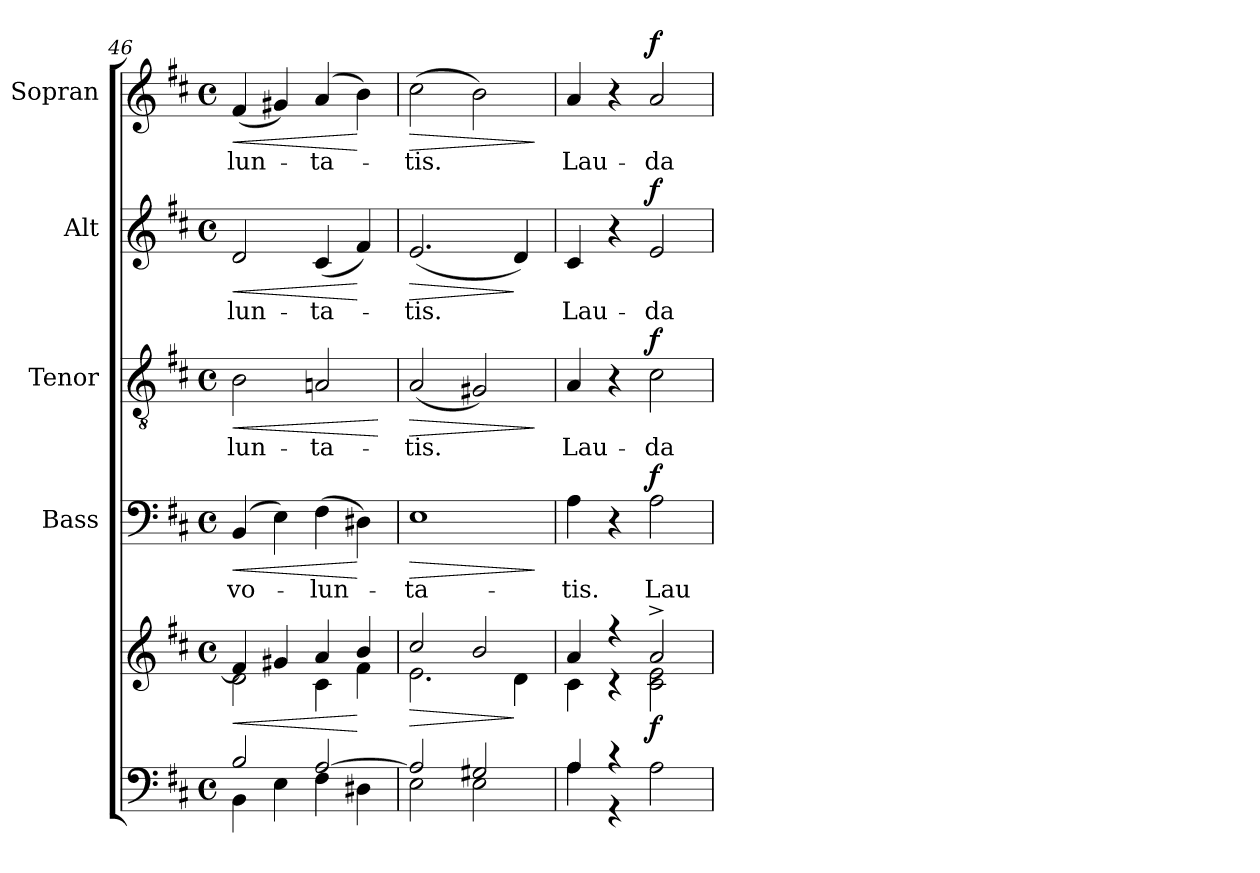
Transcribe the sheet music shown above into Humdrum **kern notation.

**kern	**kern	**dynam	**kern	**text	**dynam	**kern	**text	**dynam	**kern	**text	**dynam	**kern	**text	**dynam
*part5	*part5	*part5	*part4	*part4	*part4	*part3	*part3	*part3	*part2	*part2	*part2	*part1	*part1	*part1
*staff6	*staff5	*staff5/6	*staff4	*staff4	*staff4	*staff3	*staff3	*staff3	*staff2	*staff2	*staff2	*staff1	*staff1	*staff1
*	*	*	*I"Bass	*	*	*I"Tenor	*	*	*I"Alt	*	*	*I"Sopran	*	*
*	*	*	*I'B.	*	*	*I'T.	*	*	*I'A.	*	*	*I'S.	*	*
*clefF4	*clefG2	*	*clefF4	*	*	*clefGv2	*	*	*clefG2	*	*	*clefG2	*	*
*k[f#c#]	*k[f#c#]	*	*k[f#c#]	*	*	*k[f#c#]	*	*	*k[f#c#]	*	*	*k[f#c#]	*	*
*D:	*D:	*	*D:	*	*	*D:	*	*	*D:	*	*	*D:	*	*
*M4/4	*M4/4	*	*M4/4	*	*	*M4/4	*	*	*M4/4	*	*	*M4/4	*	*
*met(c)	*met(c)	*	*met(c)	*	*	*met(c)	*	*	*met(c)	*	*	*met(c)	*	*
=46	=46	=46	=46	=46	=46	=46	=46	=46	=46	=46	=46	=46	=46	=46
*^	*	*	*	*	*	*	*	*	*	*	*	*	*	*
!	!	!	!LO:HP:b	!	!LO:LY:b	!LO:HP:b	!	!LO:LY:b	!LO:HP:b	!	!LO:LY:b	!LO:HP:b	!	!LO:LY:b	!LO:HP:b
*	*	*^	*	*	*	*	*	*	*	*	*	*	*	*	*
2B/	4BB\	4f#/]	2d\	<	(4BB/	vo-	<	2B\	-lun-	<	2d/	-lun-	<	(<4f#/	-lun-	<
.	4E\	4g#X/	.	.	4E\)	.	.	.	.	.	.	.	.	4g#X/)	.	.
!	!	!	!	!	!	!LO:LY:b	!	!	!LO:LY:b	!	!	!LO:LY:b	!	!	!LO:LY:b	!
[>2A/	4F#\	4a/	4c#\	.	(>4F#\	-lun-	.	2An/	-ta-	.	(<4c#/	-ta-	.	(4a/	-ta-	.
.	4D#X\	4b/	4f#\	[	4D#X\)	.	[	.	.	.	4f#/)	.	[	4b\)	.	[
*v	*v	*	*	*	*	*	*	*	*	*	*	*	*	*	*	*
*	*v	*v	*	*	*	*	*	*	*	*	*	*	*	*	*
.	.	.	.	.	.	.	.	[	.	.	.	.	.	.
=47	=47	=47	=47	=47	=47	=47	=47	=47	=47	=47	=47	=47	=47	=47
*^	*	*	*	*	*	*	*	*	*	*	*	*	*	*
!	!	!	!LO:HP:b	!	!LO:LY:b	!LO:HP:b	!	!LO:LY:b	!LO:HP:b	!	!LO:LY:b	!LO:HP:b	!	!LO:LY:b	!LO:HP:b
*	*	*^	*	*	*	*	*	*	*	*	*	*	*	*	*
2A/]	2E\	2cc#/	2.e\	>	1E	-ta-	>	(<2A/	-tis.	>	(<2.e/	-tis.	>	(>2cc#\	-tis.	>
2G#X/	2E\	2b/	.	.	.	.	.	2G#X/)	.	.	.	.	.	2b\)	.	.
.	.	.	4d\	]	.	.	.	.	.	.	4d/)	.	]	.	.	.
*v	*v	*	*	*	*	*	*	*	*	*	*	*	*	*	*	*
*	*v	*v	*	*	*	*	*	*	*	*	*	*	*	*	*
.	.	.	.	.	]	.	.	]	.	.	.	.	.	]
!!LO:PB:g=z
=48	=48	=48	=48	=48	=48	=48	=48	=48	=48	=48	=48	=48	=48	=48
*^	*^	*	*	*	*	*	*	*	*	*	*	*	*	*
!	!	!	!	!	!	!LO:LY:b	!	!	!LO:LY:b	!	!	!LO:LY:b	!	!	!LO:LY:b	!
4A/	4A\	4a/	4c#\	.	4A\	-tis.	.	4A/	Lau-	.	4c#/	Lau-	.	4a/	Lau-	.
4r	4r	4r	4r	.	4r	.	.	4r	.	.	4r	.	.	4r	.	.
!	!	!	!	!LO:DY:b	!	!LO:LY:b	!LO:DY:a	!	!LO:LY:b	!LO:DY:a	!	!LO:LY:b	!LO:DY:a	!	!LO:LY:b	!LO:DY:a
2A\	2A\yy	2a^>/	2c#\ 2e\	f	2A\	Lau-	f	2c#\	-da-	f	2e/	-da-	f	2a/	-da-	f
*v	*v	*	*	*	*	*	*	*	*	*	*	*	*	*	*	*
*	*v	*v	*	*	*	*	*	*	*	*	*	*	*	*	*
=	=	=	=	=	=	=	=	=	=	=	=	=	=	=
*-	*-	*-	*-	*-	*-	*-	*-	*-	*-	*-	*-	*-	*-	*-
